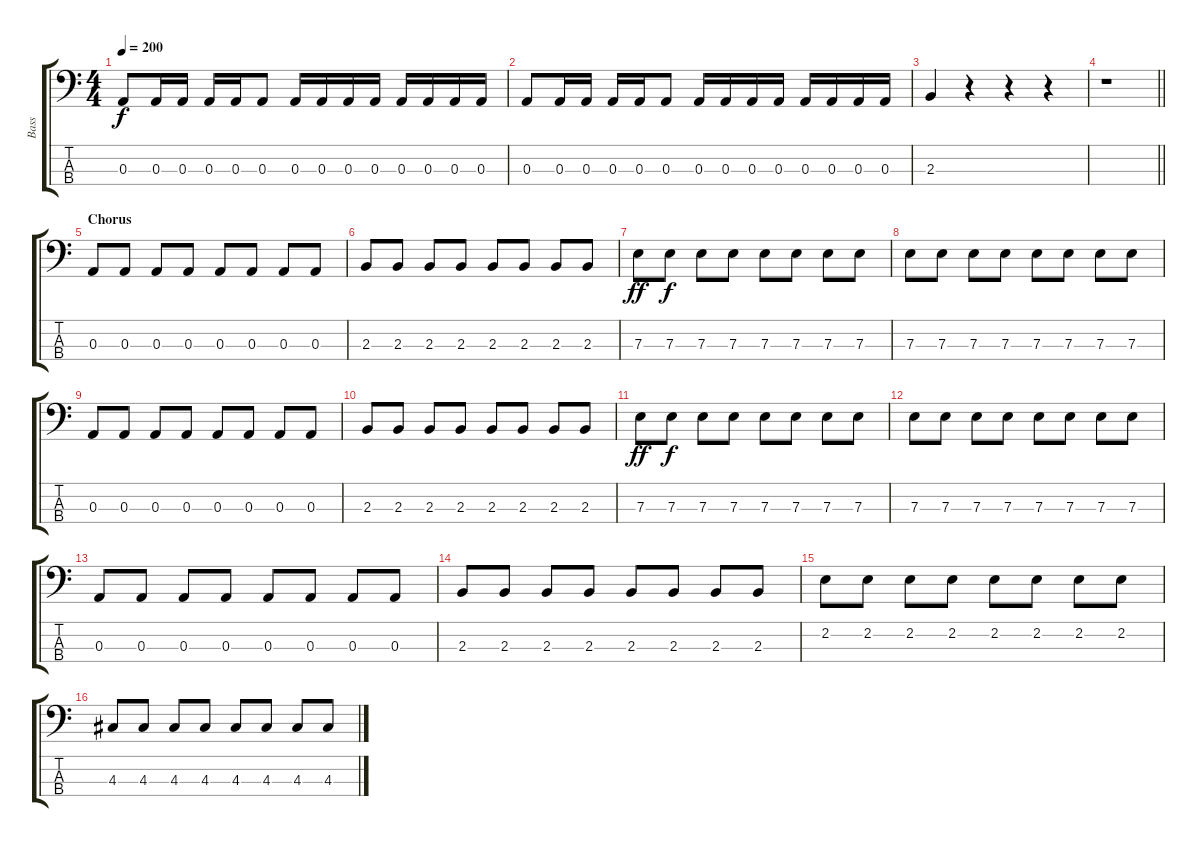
\track ("Bass" "Bass") {instrument electricbassfinger}
\staff {score tabs}
\tuning (G2 D2 A1 E1) {hide}
\ts (4 4)
\tempo 200
\clef f4
\ks c
0.3.8{dy f} 0.3.16 0.3.16 0.3.16 0.3.16 0.3.8 0.3.16 0.3.16 0.3.16 0.3.16 0.3.16 0.3.16 0.3.16 0.3.16 |
0.3.8 0.3.16 0.3.16 0.3.16 0.3.16 0.3.8 0.3.16 0.3.16 0.3.16 0.3.16 0.3.16 0.3.16 0.3.16 0.3.16 |
2.3.4 r.4 r.4 r.4 |
\barLineRight lightlight
r.1 |
\section ("" "Chorus")
0.3.8 0.3.8 0.3.8 0.3.8 0.3.8 0.3.8 0.3.8 0.3.8 |
2.3.8 2.3.8 2.3.8 2.3.8 2.3.8 2.3.8 2.3.8 2.3.8 |
7.3.8{dy ff} 7.3.8{dy f} 7.3.8 7.3.8 7.3.8 7.3.8 7.3.8 7.3.8 |
7.3.8 7.3.8 7.3.8 7.3.8 7.3.8 7.3.8 7.3.8 7.3.8 |
0.3.8 0.3.8 0.3.8 0.3.8 0.3.8 0.3.8 0.3.8 0.3.8 |
2.3.8 2.3.8 2.3.8 2.3.8 2.3.8 2.3.8 2.3.8 2.3.8 |
7.3.8{dy ff} 7.3.8{dy f} 7.3.8 7.3.8 7.3.8 7.3.8 7.3.8 7.3.8 |
7.3.8 7.3.8 7.3.8 7.3.8 7.3.8 7.3.8 7.3.8 7.3.8 |
0.3.8 0.3.8 0.3.8 0.3.8 0.3.8 0.3.8 0.3.8 0.3.8 |
2.3.8 2.3.8 2.3.8 2.3.8 2.3.8 2.3.8 2.3.8 2.3.8 |
2.2.8 2.2.8 2.2.8 2.2.8 2.2.8 2.2.8 2.2.8 2.2.8 |
4.3.8 4.3.8 4.3.8 4.3.8 4.3.8 4.3.8 4.3.8 4.3.8
